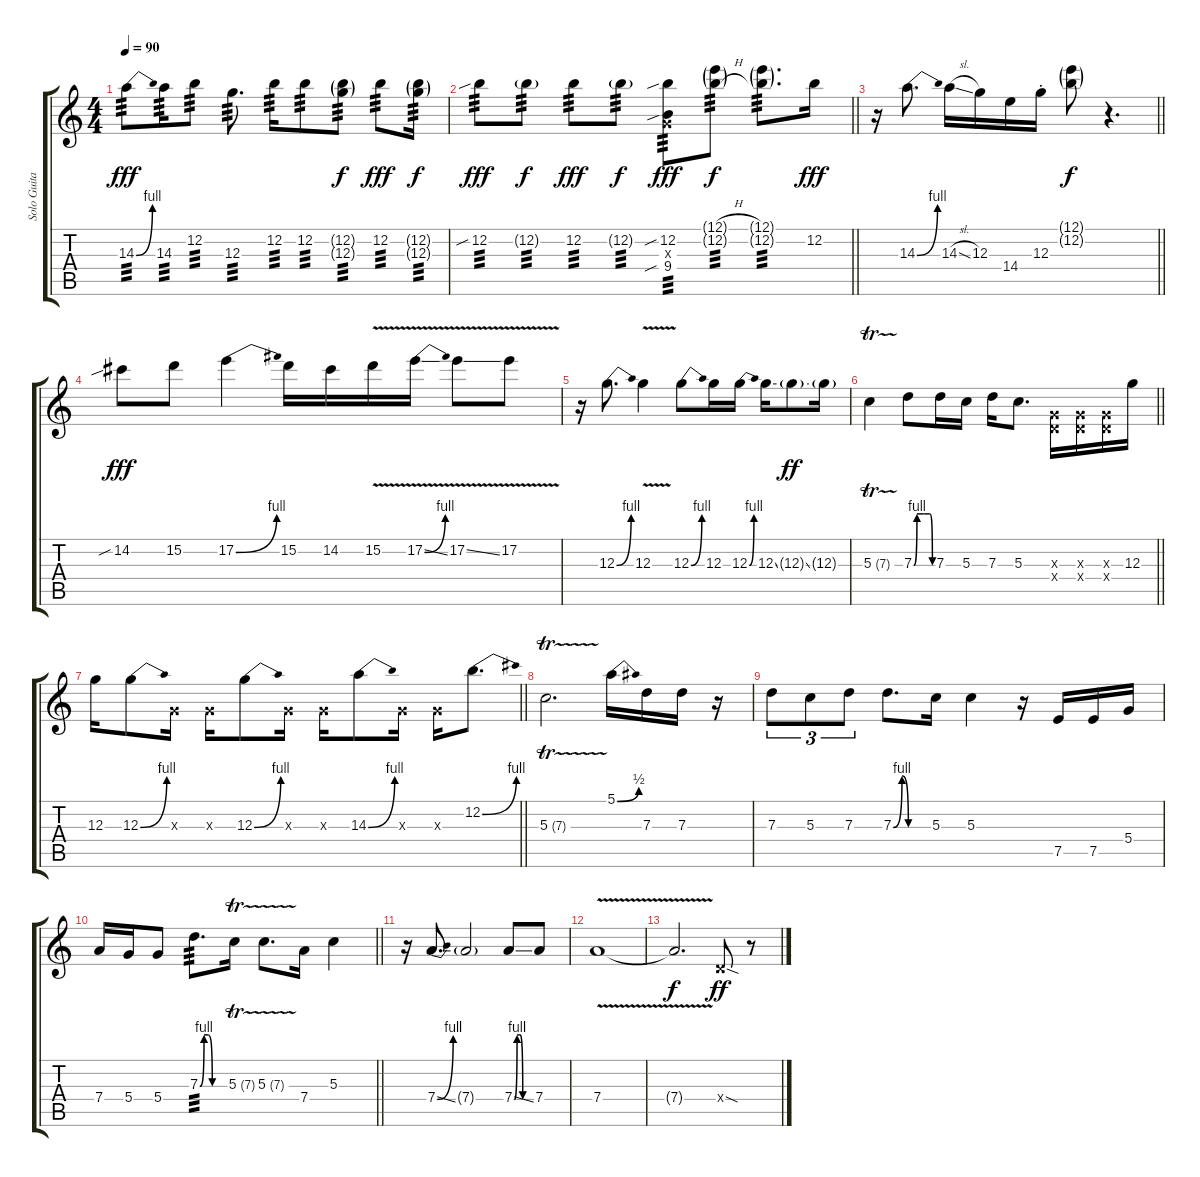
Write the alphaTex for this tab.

\track ("Solo Guitar" "Solo Guita") {instrument overdrivenguitar}
\staff {score tabs}
\tuning (E4 B3 G3 D3 A2 E2) {hide}
\ts (4 4)
\tempo 90
\clef g2
\ks c
14.3{be (bend 0 0 60 4)}.8{tp 3 dy fff} 14.3.16{tp 3} 12.2.8{tp 3} 12.3.8{d tp 3} 12.2.16{tp 3} 12.2.8{tp 3} (12.2{g} 12.3{g}).8{tp 3 dy f} 12.2.8{tp 3 dy fff} (12.2{g} 12.3{g}).16{tp 3 dy f} |
\barLineRight lightlight
12.2{sib}.8{tp 3 dy fff} 12.2{g}.8{tp 3 dy f} 12.2.8{tp 3 dy fff} 12.2{g}.8{tp 3 dy f} (12.2{sib} 0.3{x} 9.4{sib}).8{tp 3 dy fff} (12.1{h g} 12.2{h g}).8{tp 3 dy f} (12.1{g} 12.2{g}).8{d tp 3} 12.2.16{dy fff} |
\barLineRight lightlight
r.16 14.3{be (bend 0 0 60 4)}.8{d} 14.3{sl}.16 12.3.16 14.4.16 12.3{st}.16 (12.1{g} 12.2{g}).8{dy f} r.4{d} |
14.2{sib}.8{dy fff} 15.2.8 17.2{be (bend 0 0 60 4)}.4 15.2.16 14.2.16 15.2{v}.16 17.2{be (bend 0 0 60 4) v ss}.16 17.2{v ss}.8 17.2{v}.8 |
r.16 12.3{be (bend 0 0 60 4)}.8{d} 12.3{v}.4 12.3{be (bend 0 0 60 4)}.8 12.3.16 12.3{be (bend 0 0 60 4)}.16 12.3{ss}.16 12.3{ss g}.8{dy ff} 12.3{g}.16 |
\barLineRight lightlight
5.3{tr (7 32)}.4 7.3{be (custom 0 0 10 4 20 4 30 4 36 4 49 4 52 4 60 0)}.8 7.3.16 5.3.16 7.3.16 5.3.8{d} (0.3{x} 0.4{x}).16 (0.3{x} 0.4{x}).16 (0.3{x} 0.4{x}).16 12.3.16 |
\barLineRight lightlight
12.3.16 12.3{be (bend 0 0 60 4)}.8 0.3{x}.16 0.3{x}.16 12.3{be (bend 0 0 60 4)}.8 0.3{x}.16 0.3{x}.16 14.3{be (bend 0 0 60 4)}.8 0.3{x}.16 0.3{x}.16 12.2{be (bend 0 0 60 4)}.8{d} |
5.3{tr (7 32)}.2{d} 5.1{be (bend 0 0 60 2)}.16 7.3.16 7.3.16 r.16 |
7.3.8{tu (3 2)} 5.3.8{tu (3 2)} 7.3.8{tu (3 2)} 7.3{be (custom 0 0 15 4 26 0 30 0 41 0 49 0 56 0 60 0)}.8{d} 5.3.16 5.3.4 r.16 7.5.16 7.5.16 5.4.16 |
\barLineRight lightlight
7.4.16 5.4.16 5.4.8 7.3{be (custom 0 0 10 4 20 4 30 0 60 0)}.8{d tp 3} 5.3{tr (7 64)}.16 5.3{tr (7 32)}.8{d} 7.4.16 5.3.4 |
r.16 7.4{be (bend 0 0 60 4) ss}.8{d} 7.4{g}.2 7.4{be (custom 0 0 10 4 20 4 30 0 60 0) ss}.8 7.4.8 |
7.4{v}.1 |
7.4{t}.2{d dy f} 0.4{sod x}.8{dy ff} r.8
